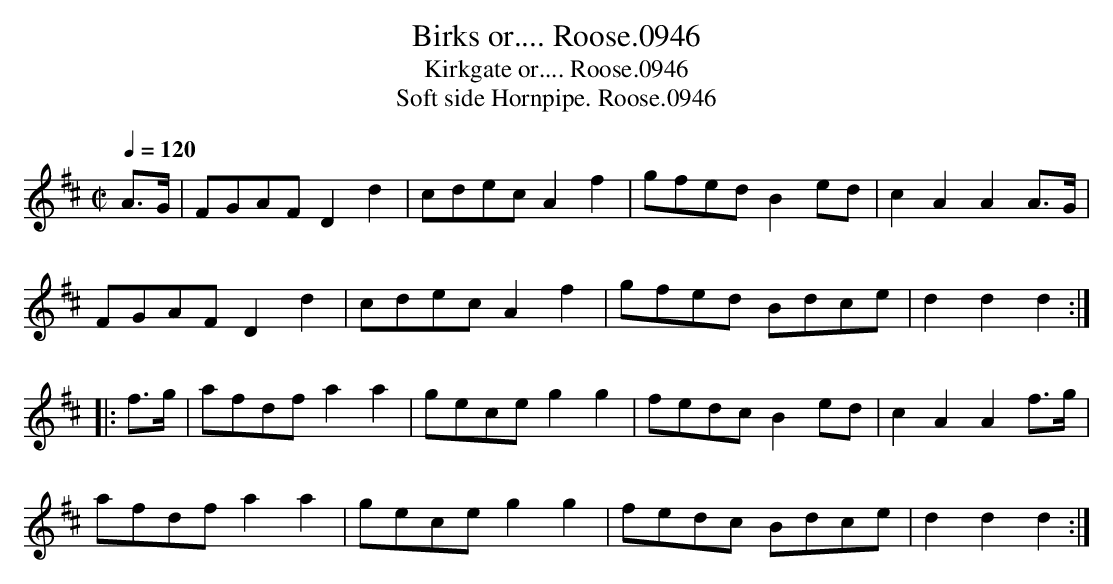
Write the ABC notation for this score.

X:1
T:Birks or.... Roose.0946
T:Kirkgate or.... Roose.0946
T:Soft side Hornpipe. Roose.0946
M:C|
L:1/8
Q:1/4=120
K:D
A>G | FGAF D2d2 | cdec A2f2 | gfed B2ed | c2A2 A2A>G |
FGAF D2d2 | cdec A2f2 | gfed Bdce | d2d2 d2 :|
|: f>g | afdf a2a2 | gece g2g2 | fedc B2ed | c2A2 A2 f>g |
afdf a2a2 | gece g2g2 | fedc Bdce | d2d2 d2 :|
